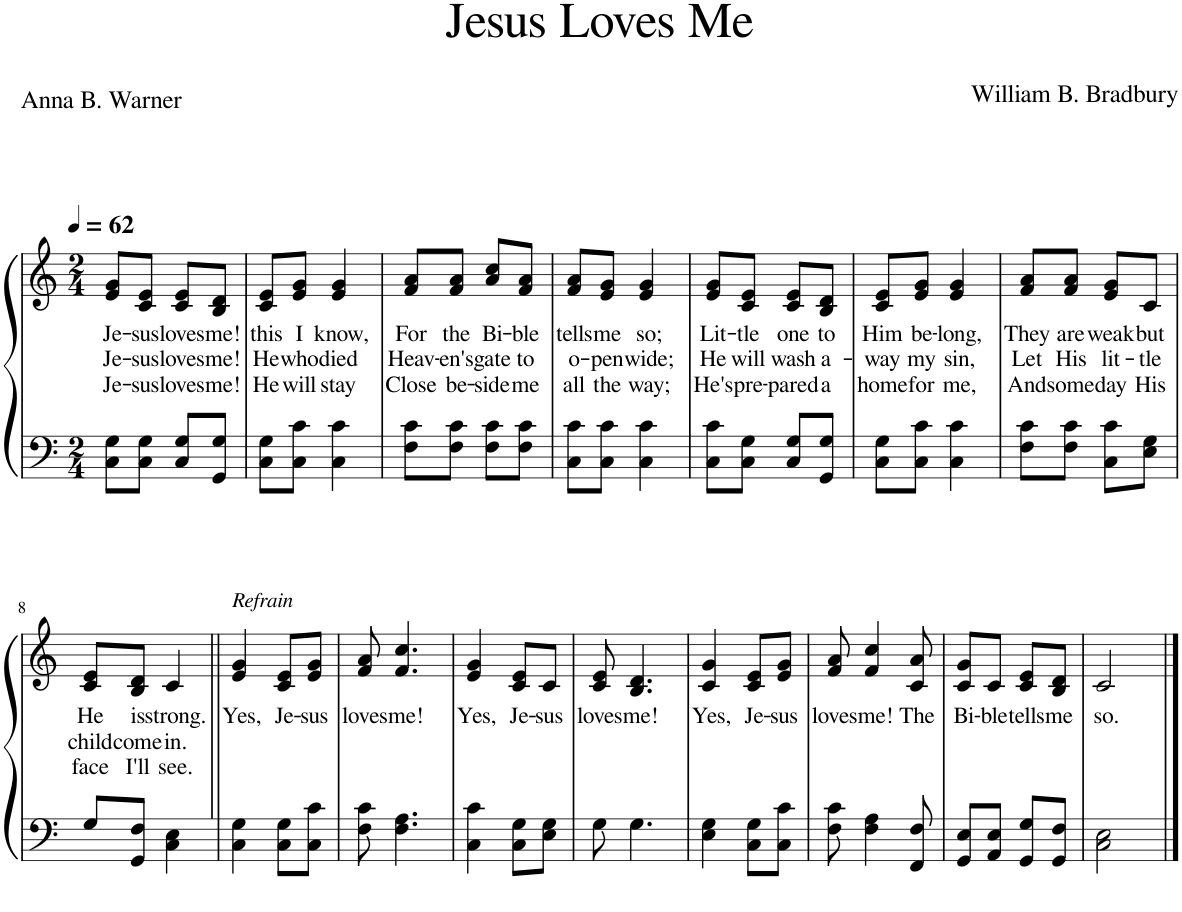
**kern	**kern	**text	**text	**text
*part1	*part1	*part1	*part1	*part1
*staff2	*staff1	*staff1	*staff1	*staff1
*I"Piano	*	*	*	*
*I'Pno.	*	*	*	*
*clefF4	*clefG2	*	*	*
*k[]	*k[]	*	*	*
*M2/4	*M2/4	*	*	*
*MM62	*MM62	*	*	*
=1	=1	=1	=1	=1
!	!	!LO:LY:b	!LO:LY:b	!LO:LY:b
8C\ 8G\L	8e/ 8g/L	Je-	Je-	Je-
!	!	!LO:LY:b	!LO:LY:b	!LO:LY:b
8C\ 8G\J	8c/ 8e/J	-sus	-sus	-sus
!	!	!LO:LY:b	!LO:LY:b	!LO:LY:b
8C/ 8G/L	8c/ 8e/L	loves	loves	loves
!	!	!LO:LY:b	!LO:LY:b	!LO:LY:b
8GG/ 8G/J	8B/ 8d/J	me!	me!	me!
=2	=2	=2	=2	=2
!	!	!LO:LY:b	!LO:LY:b	!LO:LY:b
8C\ 8G\L	8c/ 8e/L	this	He	He
!	!	!LO:LY:b	!LO:LY:b	!LO:LY:b
8C\ 8c\J	8e/ 8g/J	I	who	will
!	!	!LO:LY:b	!LO:LY:b	!LO:LY:b
4C\ 4c\	4e/ 4g/	know,	died	stay
=3	=3	=3	=3	=3
!	!	!LO:LY:b	!LO:LY:b	!LO:LY:b
8F\ 8c\L	8f/ 8a/L	For	Heav-	Close
!	!	!LO:LY:b	!LO:LY:b	!LO:LY:b
8F\ 8c\J	8f/ 8a/J	the	-en's	be-
!	!	!LO:LY:b	!LO:LY:b	!LO:LY:b
8F\ 8c\L	8a/ 8cc/L	Bi-	gate	-side
!	!	!LO:LY:b	!LO:LY:b	!LO:LY:b
8F\ 8c\J	8f/ 8a/J	-ble	to	me
=4	=4	=4	=4	=4
!	!	!LO:LY:b	!LO:LY:b	!LO:LY:b
8C\ 8c\L	8f/ 8a/L	tells	o-	all
!	!	!LO:LY:b	!LO:LY:b	!LO:LY:b
8C\ 8c\J	8e/ 8g/J	me	-pen	the
!	!	!LO:LY:b	!LO:LY:b	!LO:LY:b
4C\ 4c\	4e/ 4g/	so;	wide;	way;
=5	=5	=5	=5	=5
!	!	!LO:LY:b	!LO:LY:b	!LO:LY:b
8C\ 8c\L	8e/ 8g/L	Lit-	He	He's
!	!	!LO:LY:b	!LO:LY:b	!LO:LY:b
8C\ 8G\J	8c/ 8e/J	-tle	will	pre-
!	!	!LO:LY:b	!LO:LY:b	!LO:LY:b
8C/ 8G/L	8c/ 8e/L	one	wash	-pared
!	!	!LO:LY:b	!LO:LY:b	!LO:LY:b
8GG/ 8G/J	8B/ 8d/J	to	a-	a
=6	=6	=6	=6	=6
!	!	!LO:LY:b	!LO:LY:b	!LO:LY:b
8C\ 8G\L	8c/ 8e/L	Him	-way	home
!	!	!LO:LY:b	!LO:LY:b	!LO:LY:b
8C\ 8c\J	8e/ 8g/J	be-	my	for
!	!	!LO:LY:b	!LO:LY:b	!LO:LY:b
4C\ 4c\	4e/ 4g/	-long,	sin,	me,
=7	=7	=7	=7	=7
!	!	!LO:LY:b	!LO:LY:b	!LO:LY:b
8F\ 8c\L	8f/ 8a/L	They	Let	And
!	!	!LO:LY:b	!LO:LY:b	!LO:LY:b
8F\ 8c\J	8f/ 8a/J	are	His	some
!	!	!LO:LY:b	!LO:LY:b	!LO:LY:b
8C\ 8c\L	8e/ 8g/L	weak	lit-	day
!	!	!LO:LY:b	!LO:LY:b	!LO:LY:b
8E\ 8G\J	8c/J	but	-tle	His
!!LO:LB:g=z
=8	=8	=8	=8	=8
!	!	!LO:LY:b	!LO:LY:b	!LO:LY:b
8G/L	8c/ 8e/L	He	child	face
!	!	!LO:LY:b	!LO:LY:b	!LO:LY:b
8GG/ 8F/J	8B/ 8d/J	is	come	I'll
!	!	!LO:LY:b	!LO:LY:b	!LO:LY:b
4C\ 4E\	4c/	strong.	in.	see.
=9||	=9||	=9||	=9||	=9||
!	!LO:TX:a:i:t=Refrain	!	!	!
!	!	!LO:LY:b	!	!
4C\ 4G\	4e/ 4g/	Yes,	.	.
!	!	!LO:LY:b	!	!
8C\ 8G\L	8c/ 8e/L	Je-	.	.
!	!	!LO:LY:b	!	!
8C\ 8c\J	8e/ 8g/J	-sus	.	.
=10	=10	=10	=10	=10
!	!	!LO:LY:b	!	!
8F\ 8c\	8f/ 8a/	loves	.	.
!	!	!LO:LY:b	!	!
4.F\ 4.A\	4.f/ 4.cc/	me!	.	.
=11	=11	=11	=11	=11
!	!	!LO:LY:b	!	!
4C\ 4c\	4e/ 4g/	Yes,	.	.
!	!	!LO:LY:b	!	!
8C\ 8G\L	8c/ 8e/L	Je-	.	.
!	!	!LO:LY:b	!	!
8E\ 8G\J	8c/J	-sus	.	.
=12	=12	=12	=12	=12
!	!	!LO:LY:b	!	!
8G\	8c/ 8e/	loves	.	.
!	!	!LO:LY:b	!	!
4.G\	4.B/ 4.d/	me!	.	.
=13	=13	=13	=13	=13
!	!	!LO:LY:b	!	!
4E\ 4G\	4c/ 4g/	Yes,	.	.
!	!	!LO:LY:b	!	!
8C\ 8G\L	8c/ 8e/L	Je-	.	.
!	!	!LO:LY:b	!	!
8C\ 8c\J	8e/ 8g/J	-sus	.	.
=14	=14	=14	=14	=14
!	!	!LO:LY:b	!	!
8F\ 8c\	8f/ 8a/	loves	.	.
!	!	!LO:LY:b	!	!
4F\ 4A\	4f/ 4cc/	me!	.	.
!	!	!LO:LY:b	!	!
8FF/ 8F/	8c/ 8a/	The	.	.
=15	=15	=15	=15	=15
!	!	!LO:LY:b	!	!
8GG/ 8E/L	8c/ 8g/L	Bi-	.	.
!	!	!LO:LY:b	!	!
8AA/ 8E/J	8c/J	-ble	.	.
!	!	!LO:LY:b	!	!
8GG/ 8G/L	8c/ 8e/L	tells	.	.
!	!	!LO:LY:b	!	!
8GG/ 8F/J	8B/ 8d/J	me	.	.
=16	=16	=16	=16	=16
!	!	!LO:LY:b	!	!
2C\ 2E\	2c/	so.	.	.
==	==	==	==	==
*-	*-	*-	*-	*-
